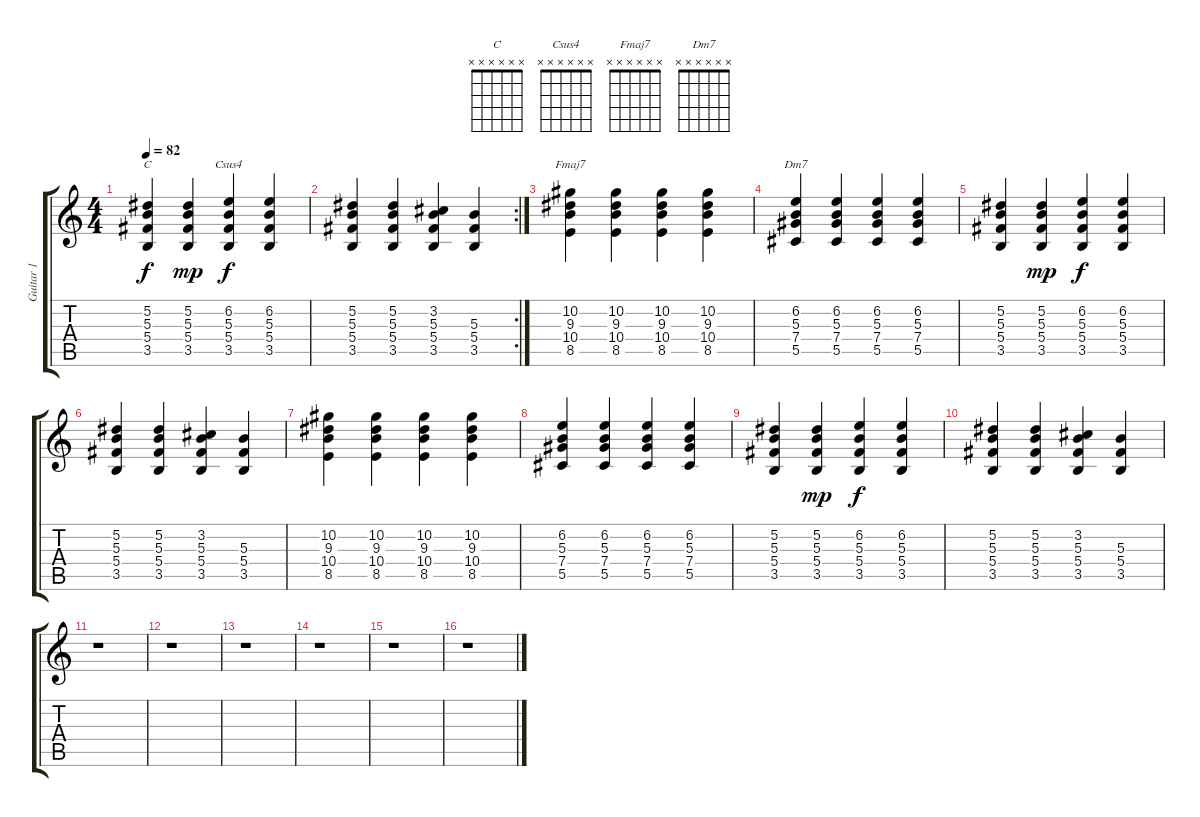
\track ("Guitar 1" "Guitar 1") {instrument electricguitarjazz}
\staff {score tabs}
\tuning (Eb4 Bb3 Gb3 Db3 Ab2 Eb2) {hide}
\chord ("C" x x x x x x) {firstfret 0}
\chord ("Csus4" x x x x x x) {firstfret 0}
\chord ("Fmaj7" x x x x x x) {firstfret 0}
\chord ("Dm7" x x x x x x) {firstfret 0}
\ts (4 4)
\tempo 82
\clef g2
\ks c
(5.2 5.3 5.4 3.5).4{ch "C" dy f} (5.2 5.3 5.4 3.5).4{dy mp} (6.2 5.3 5.4 3.5).4{ch "Csus4" dy f} (6.2 5.3 5.4 3.5).4 |
\rc 2
(5.2 5.3 5.4 3.5).4 (5.2 5.3 5.4 3.5).4 (3.2 5.3 5.4 3.5).4 (5.3 5.4 3.5).4 |
(10.2 9.3 10.4 8.5).4{ch "Fmaj7"} (10.2 9.3 10.4 8.5).4 (10.2 9.3 10.4 8.5).4 (10.2 9.3 10.4 8.5).4 |
(6.2 5.3 7.4 5.5).4{ch "Dm7"} (6.2 5.3 7.4 5.5).4 (6.2 5.3 7.4 5.5).4 (6.2 5.3 7.4 5.5).4 |
(5.2 5.3 5.4 3.5).4 (5.2 5.3 5.4 3.5).4{dy mp} (6.2 5.3 5.4 3.5).4{dy f} (6.2 5.3 5.4 3.5).4 |
(5.2 5.3 5.4 3.5).4 (5.2 5.3 5.4 3.5).4 (3.2 5.3 5.4 3.5).4 (5.3 5.4 3.5).4 |
(10.2 9.3 10.4 8.5).4 (10.2 9.3 10.4 8.5).4 (10.2 9.3 10.4 8.5).4 (10.2 9.3 10.4 8.5).4 |
(6.2 5.3 7.4 5.5).4 (6.2 5.3 7.4 5.5).4 (6.2 5.3 7.4 5.5).4 (6.2 5.3 7.4 5.5).4 |
(5.2 5.3 5.4 3.5).4 (5.2 5.3 5.4 3.5).4{dy mp} (6.2 5.3 5.4 3.5).4{dy f} (6.2 5.3 5.4 3.5).4 |
(5.2 5.3 5.4 3.5).4 (5.2 5.3 5.4 3.5).4 (3.2 5.3 5.4 3.5).4 (5.3 5.4 3.5).4 |
r.1 |
r.1 |
r.1 |
r.1 |
r.1 |
r.1
